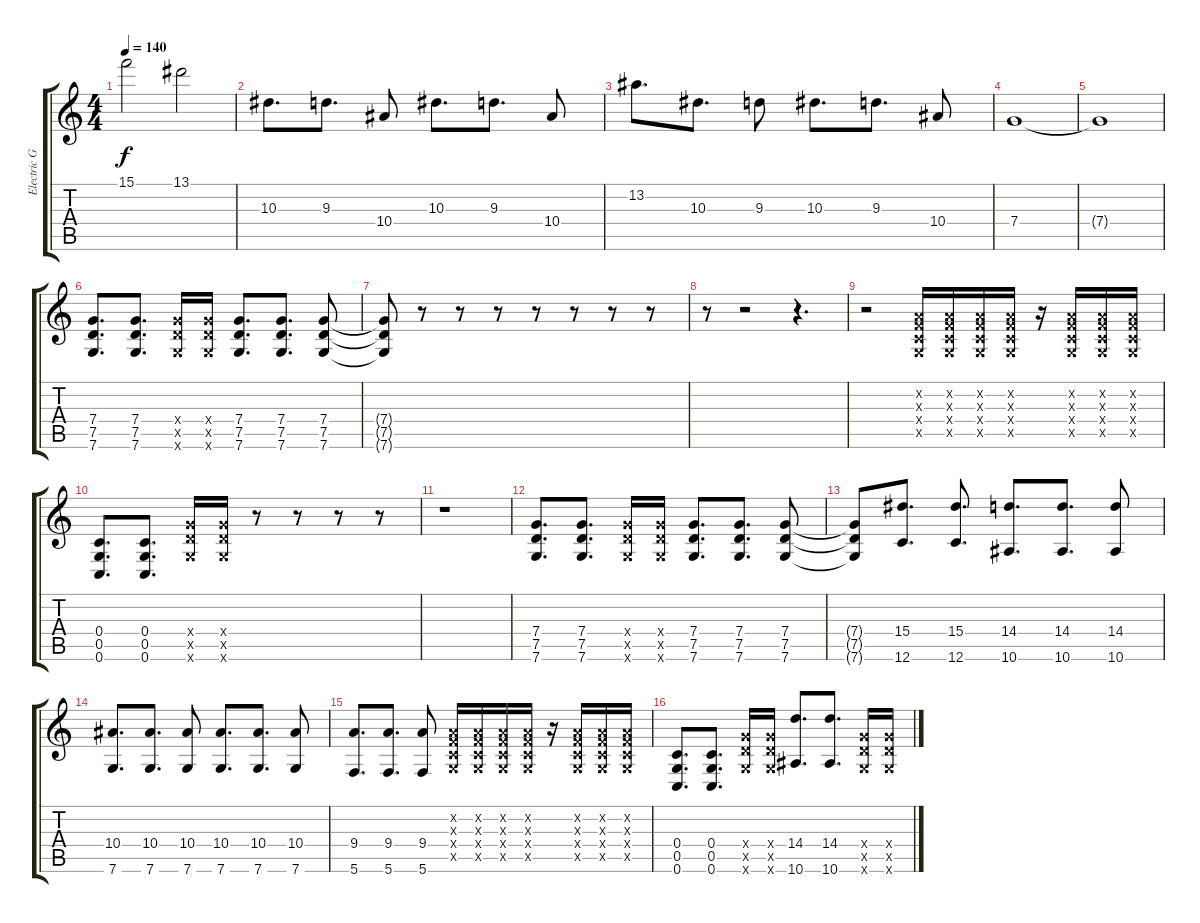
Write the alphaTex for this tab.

\track ("Electric Guitar" "Electric G") {instrument electricguitarclean}
\staff {score tabs}
\tuning (D4 A3 F3 C3 G2 C2) {hide}
\ts (4 4)
\tempo 140
\clef g2
\ks c
15.1.2{dy f} 13.1.2 |
10.3.8{d} 9.3.8{d} 10.4.8 10.3.8{d} 9.3.8{d} 10.4.8 |
13.2.8{d} 10.3.8{d} 9.3.8 10.3.8{d} 9.3.8{d} 10.4.8 |
7.4.1 |
7.4{t}.1 |
(7.4 7.5 7.6).8{d} (7.4 7.5 7.6).8{d} (7.4{x} 7.5{x} 7.6{x}).16 (7.4{x} 7.5{x} 7.6{x}).16 (7.4 7.5 7.6).8{d} (7.4 7.5 7.6).8{d} (7.4 7.5 7.6).8 |
(7.4{t} 7.5{t} 7.6{t}).8 r.8 r.8 r.8 r.8 r.8 r.8 r.8 |
r.8 r.2 r.4{d} |
r.2 (0.2{x} 0.3{x} 0.4{x} 0.5{x}).16 (0.2{x} 0.3{x} 0.4{x} 0.5{x}).16 (0.2{x} 0.3{x} 0.4{x} 0.5{x}).16 (0.2{x} 0.3{x} 0.4{x} 0.5{x}).16 r.16 (0.2{x} 0.3{x} 0.4{x} 0.5{x}).16 (0.2{x} 0.3{x} 0.4{x} 0.5{x}).16 (0.2{x} 0.3{x} 0.4{x} 0.5{x}).16 |
(0.4 0.5 0.6).8{d} (0.4 0.5 0.6).8{d} (7.4{x} 7.5{x} 7.6{x}).16 (7.4{x} 7.5{x} 7.6{x}).16 r.8 r.8 r.8 r.8 |
r.1 |
(7.4 7.5 7.6).8{d} (7.4 7.5 7.6).8{d} (7.4{x} 7.5{x} 7.6{x}).16 (7.4{x} 7.5{x} 7.6{x}).16 (7.4 7.5 7.6).8{d} (7.4 7.5 7.6).8{d} (7.4 7.5 7.6).8 |
(7.4{t} 7.5{t} 7.6{t}).8 (15.4 12.6).8{d} (15.4 12.6).8{d} (14.4 10.6).8{d} (14.4 10.6).8{d} (14.4 10.6).8 |
(10.4 7.6).8{d} (10.4 7.6).8{d} (10.4 7.6).8 (10.4 7.6).8{d} (10.4 7.6).8{d} (10.4 7.6).8 |
(9.4 5.6).8{d} (9.4 5.6).8{d} (9.4 5.6).8 (0.2{x} 0.3{x} 0.4{x} 0.5{x}).16 (0.2{x} 0.3{x} 0.4{x} 0.5{x}).16 (0.2{x} 0.3{x} 0.4{x} 0.5{x}).16 (0.2{x} 0.3{x} 0.4{x} 0.5{x}).16 r.16 (0.2{x} 0.3{x} 0.4{x} 0.5{x}).16 (0.2{x} 0.3{x} 0.4{x} 0.5{x}).16 (0.2{x} 0.3{x} 0.4{x} 0.5{x}).16 |
(0.4 0.5 0.6).8{d} (0.4 0.5 0.6).8{d} (7.4{x} 7.5{x} 7.6{x}).16 (7.4{x} 7.5{x} 7.6{x}).16 (14.4 10.6).8{d} (14.4 10.6).8{d} (7.4{x} 7.5{x} 7.6{x}).16 (7.4{x} 7.5{x} 7.6{x}).16
